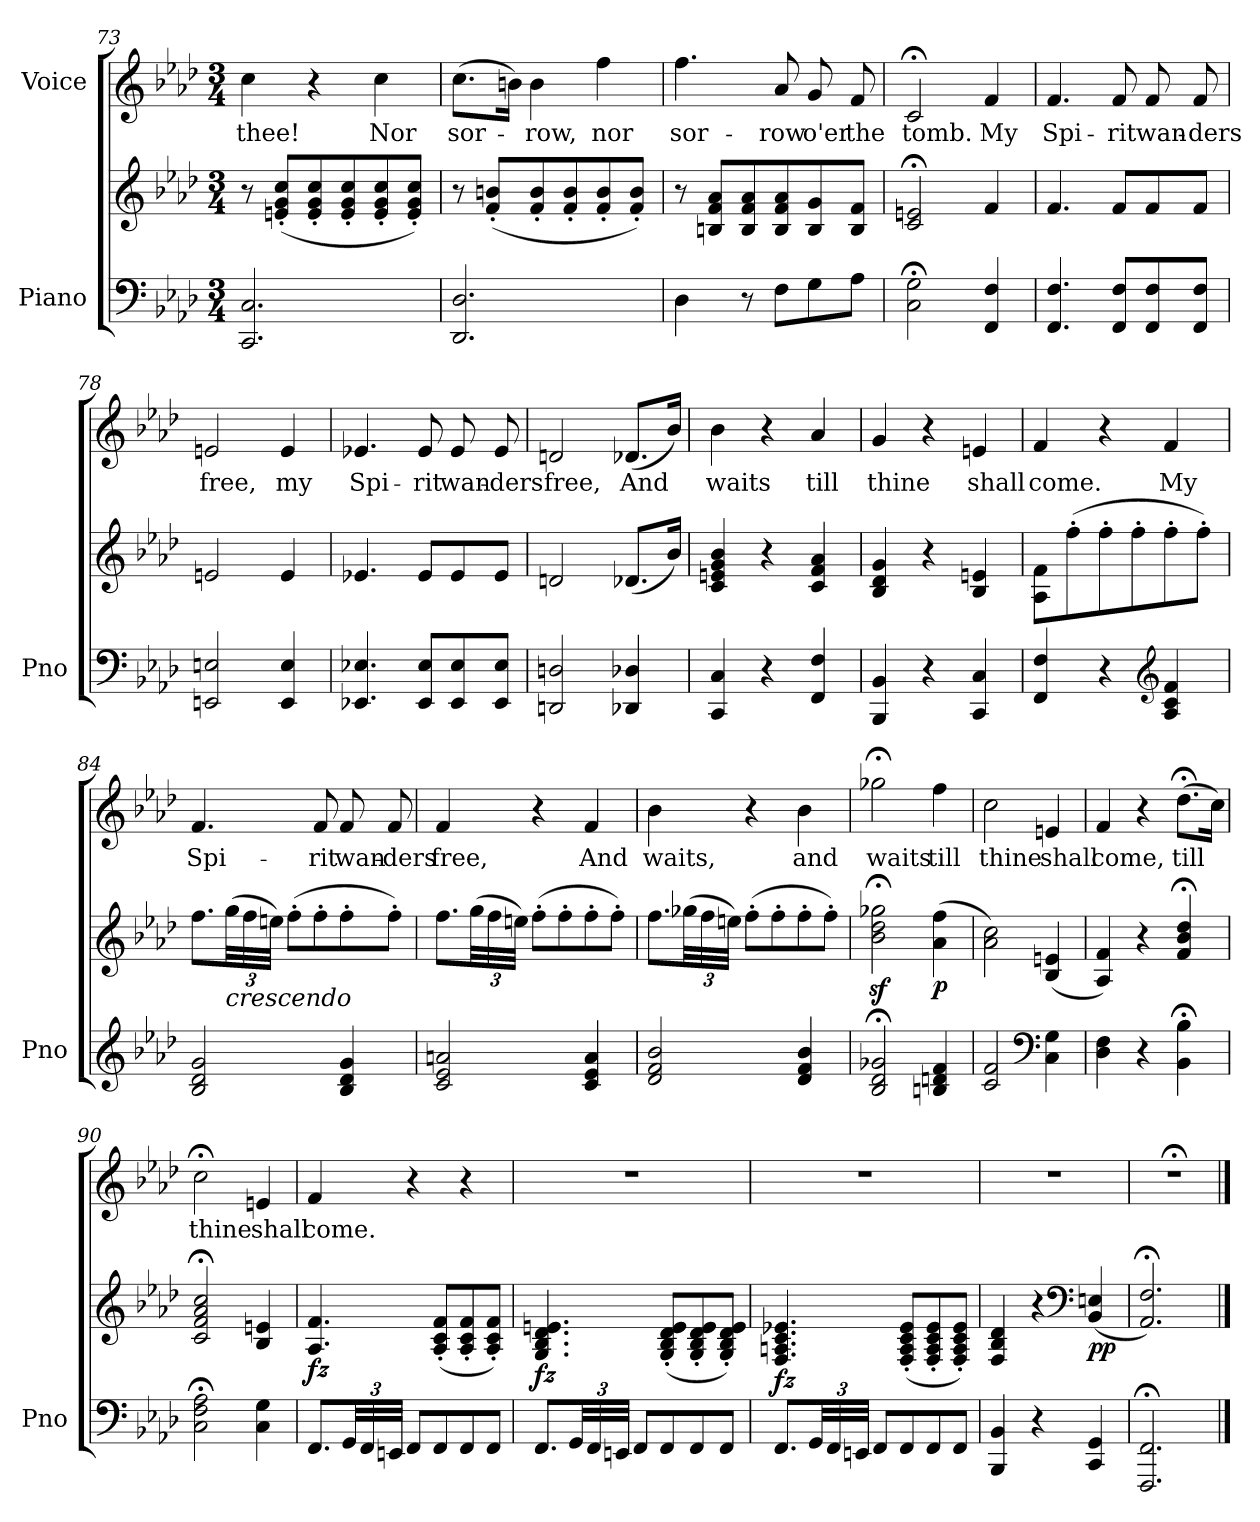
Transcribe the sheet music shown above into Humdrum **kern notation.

**kern	**kern	**dynam	**kern	**text
*part2	*part2	*part2	*part1	*part1
*staff3	*staff2	*staff2/3	*staff1	*staff1
*I"Piano	*	*	*I"Voice	*
*I'Pno	*	*	*	*
*clefF4	*clefG2	*	*clefG2	*
*k[b-e-a-d-]	*k[b-e-a-d-]	*	*k[b-e-a-d-]	*
*M3/4	*M3/4	*	*M3/4	*
=73	=73	=73	=73	=73
!	!	!	!	!LO:LY:b
2.CC/ 2.C/	8r	.	4cc\	thee!
.	(<8en/' 8g/' 8cc/'L	.	.	.
.	8e/' 8g/' 8cc/'	.	4r	.
.	8e/' 8g/' 8cc/'	.	.	.
!	!	!	!	!LO:LY:b
.	8e/' 8g/' 8cc/'	.	4cc\	Nor
.	8e/' 8g/' 8cc/'J)	.	.	.
=74	=74	=74	=74	=74
!	!	!	!	!LO:LY:b
2.DD-/ 2.D-/	8r	.	(>8.cc\L	sor-
.	(<8f/' 8bn/'L	.	.	.
.	.	.	16bn\Jk)	.
!	!	!	!	!LO:LY:b
.	8f/' 8b/'	.	4b\	-row,
.	8f/' 8b/'	.	.	.
!	!	!	!	!LO:LY:b
.	8f/' 8b/'	.	4ff\	nor
.	8f/' 8b/'J)	.	.	.
=75	=75	=75	=75	=75
!	!	!	!	!LO:LY:b
4D-\	8r	.	4.ff\	sor-
.	8Bn/ 8f/ 8a-/L	.	.	.
8r	8B/ 8f/ 8a-/	.	.	.
!	!	!	!	!LO:LY:b
8F\L	8B/ 8f/ 8a-/	.	8a-/	-row
!	!	!	!	!LO:LY:b
8G\	8B/ 8g/	.	8g/	o'er
!	!	!	!	!LO:LY:b
8A-\J	8B/ 8f/J	.	8f/	the
!!LO:PB:g=z
=76	=76	=76	=76	=76
!	!	!	!	!LO:LY:b
2C\;< 2G\;<	2c/;< 2en/;<	.	2c;</	tomb.
!	!	!	!	!LO:LY:b
4FF/ 4F/	4f/	.	4f/	My
=77	=77	=77	=77	=77
!	!	!	!	!LO:LY:b
4.FF/ 4.F/	4.f/	.	4.f/	Spi-
!	!	!	!	!LO:LY:b
8FF/ 8F/L	8f/L	.	8f/	-rit
!	!	!	!	!LO:LY:b
8FF/ 8F/	8f/	.	8f/	wan-
!	!	!	!	!LO:LY:b
8FF/ 8F/J	8f/J	.	8f/	-ders
=78	=78	=78	=78	=78
!	!	!	!	!LO:LY:b
2EEn/ 2En/	2en/	.	2en/	free,
!	!	!	!	!LO:LY:b
4EE/ 4E/	4e/	.	4e/	my
=79	=79	=79	=79	=79
!	!	!	!	!LO:LY:b
4.EE-X/ 4.E-X/	4.e-X/	.	4.e-X/	Spi-
!	!	!	!	!LO:LY:b
8EE-/ 8E-/L	8e-/L	.	8e-/	-rit
!	!	!	!	!LO:LY:b
8EE-/ 8E-/	8e-/	.	8e-/	wan-
!	!	!	!	!LO:LY:b
8EE-/ 8E-/J	8e-/J	.	8e-/	-ders
=80	=80	=80	=80	=80
!	!	!	!	!LO:LY:b
2DDn/ 2Dn/	2dn/	.	2dn/	free,
!	!	!	!	!LO:LY:b
4DD-X/ 4D-X/	(<8.d-X/L	.	(<8.d-X/L	And
.	16b-/Jk)	.	16b-/Jk)	.
!!LO:LB:g=z
=81	=81	=81	=81	=81
!	!	!	!	!LO:LY:b
4CC/ 4C/	4c/ 4en/ 4g/ 4b-/	.	4b-\	waits
4r	4r	.	4r	.
!	!	!	!	!LO:LY:b
4FF/ 4F/	4c/ 4f/ 4a-/	.	4a-/	till
=82	=82	=82	=82	=82
!	!	!	!	!LO:LY:b
4BBB-/ 4BB-/	4B-/ 4d-/ 4g/	.	4g/	thine
4r	4r	.	4r	.
!	!	!	!	!LO:LY:b
4CC/ 4C/	4B-/ 4en/	.	4en/	shall
=83	=83	=83	=83	=83
!	!	!	!	!LO:LY:b
4FF/ 4F/	8A-\ 8f\L	.	4f/	come.
.	(>8ff'\	.	.	.
4r	8ff'\	.	4r	.
.	8ff'\	.	.	.
*clefG2	*	*	*	*
!	!	!	!	!LO:LY:b
4A-/ 4c/ 4f/	8ff'\	.	4f/	My
.	8ff'\J)	.	.	.
=84	=84	=84	=84	=84
!	!	!	!	!LO:LY:b
2B-/ 2d-/ 2g/	8.ff\L	.	4.f/	Spi-
*	*Xbrackettup	*	*	*
!	!LO:TX:b:i:t=crescendo	!	!	!
.	(>48gg\LL	.	.	.
.	48ff\	.	.	.
.	48een\JJJ)	.	.	.
.	(>8ff'\L	.	.	.
!	!	!	!	!LO:LY:b
.	8ff'\	.	8f/	-rit
!	!	!	!	!LO:LY:b
4B-/ 4d-/ 4g/	8ff'\	.	8f/	wan-
!	!	!	!	!LO:LY:b
.	8ff'\J)	.	8f/	-ders
!!LO:LB:g=z
=85	=85	=85	=85	=85
!	!	!	!	!LO:LY:b
2c/ 2e-/ 2an/	8.ff\L	.	4f/	free,
.	(>48gg\LL	.	.	.
.	48ff\	.	.	.
.	48een\JJJ)	.	.	.
.	(>8ff'\L	.	4r	.
.	8ff'\	.	.	.
!	!	!	!	!LO:LY:b
4c/ 4e-/ 4a/	8ff'\	.	4f/	And
.	8ff'\J)	.	.	.
=86	=86	=86	=86	=86
!	!	!	!	!LO:LY:b
2d-/ 2f/ 2b-/	8.ff\L	.	4b-\	waits,
.	(>48gg-X\LL	.	.	.
.	48ff\	.	.	.
.	48een\JJJ)	.	.	.
.	(>8ff'\L	.	4r	.
.	8ff'\	.	.	.
!	!	!	!	!LO:LY:b
4d-/ 4f/ 4b-/	8ff'\	.	4b-\	and
.	8ff'\J)	.	.	.
=87	=87	=87	=87	=87
!	!	!	!	!LO:LY:b
2B-/;< 2d-/;< 2g-X/;<	2b-\z<;< 2dd-\z<;< 2gg-X\z<;<	.	2gg-X;<\	waits
!	!	!LO:DY:b	!	!LO:LY:b
4Bn/ 4dn/ 4f/	(>4a-\ 4ff\	p	4ff\	till
=88	=88	=88	=88	=88
!	!	!	!	!LO:LY:b
2c/ 2f/	2a-\ 2cc\)	.	2cc\	thine
*clefF4	*	*	*	*
!	!	!	!	!LO:LY:b
4C\ 4G\	(<4B-/ 4en/	.	4en/	shall
=89	=89	=89	=89	=89
!	!	!	!	!LO:LY:b
4D-\ 4F\	4A-/ 4f/)	.	4f/	come,
4r	4r	.	4r	.
!	!	!	!	!LO:LY:b
4BB-\;< 4B-\;<	4f/;< 4b-/;< 4dd-/;<	.	(>8.dd-;<\L	till
.	.	.	16cc\Jk)	.
=90	=90	=90	=90	=90
!	!	!	!	!LO:LY:b
2C\;< 2F\;< 2A-\;<	2c/;< 2f/;< 2a-/;< 2cc/;<	.	2cc;<\	thine
!	!	!	!	!LO:LY:b
4C\ 4G\	4B-/ 4en/	.	4en/	shall
!!LO:LB:g=z
=91	=91	=91	=91	=91
!	!	!LO:DY:b	!	!LO:LY:b
8.FF/L	4.A-/ 4.f/	fz	4f/	come.
*Xbrackettup	*	*	*	*
48GG/LL	.	.	.	.
48FF/	.	.	.	.
48EEn/JJJ	.	.	.	.
8FF/L	.	.	4r	.
8FF/	(<8A-/' 8c/' 8f/'L	.	.	.
8FF/	8A-/' 8c/' 8f/'	.	4r	.
8FF/J	8A-/' 8c/' 8f/'J)	.	.	.
=92	=92	=92	=92	=92
!	!	!LO:DY:b	!	!
8.FF/L	4.G/ 4.B-/ 4.d-/ 4.en/	fz	2.r	.
48GG/LL	.	.	.	.
48FF/	.	.	.	.
48EEn/JJJ	.	.	.	.
8FF/L	.	.	.	.
8FF/	(<8G/' 8B-/' 8d-/' 8e/'L	.	.	.
8FF/	8G/' 8B-/' 8d-/' 8e/'	.	.	.
8FF/J	8G/' 8B-/' 8d-/' 8e/'J)	.	.	.
=93	=93	=93	=93	=93
!	!	!LO:DY:b	!	!
8.FF/L	4.F/ 4.An/ 4.c/ 4.e-X/	fz	2.r	.
48GG/LL	.	.	.	.
48FF/	.	.	.	.
48EEn/JJJ	.	.	.	.
8FF/L	.	.	.	.
8FF/	(<8F/' 8A/' 8c/' 8e-/'L	.	.	.
8FF/	8F/' 8A/' 8c/' 8e-/'	.	.	.
8FF/J	8F/' 8A/' 8c/' 8e-/'J)	.	.	.
=94	=94	=94	=94	=94
4BBB-/ 4BB-/	4F/ 4B-/ 4d-/	.	2.r	.
4r	4r	.	.	.
*	*clefF4	*	*	*
!	!	!LO:DY:b	!	!
4CC/ 4GG/	(<4BB-/ 4En/	pp	.	.
=95	=95	=95	=95	=95
2.FFF/;< 2.FF/;<	2.AA-/;< 2.F/;<)	.	2.r;<	.
==	==	==	==	==
*-	*-	*-	*-	*-
